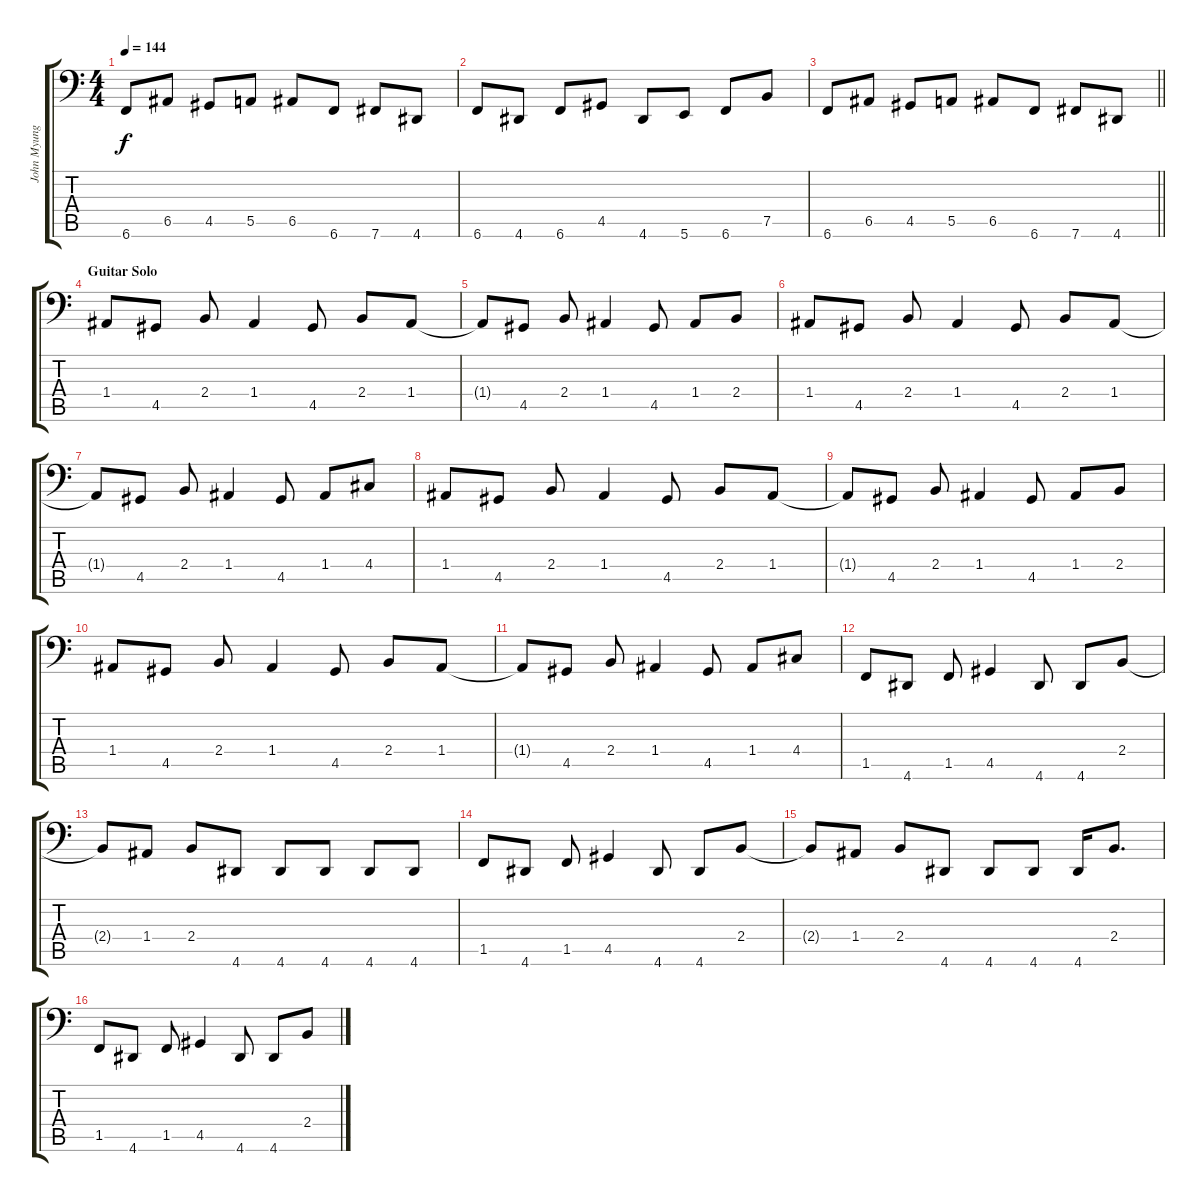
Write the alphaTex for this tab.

\track ("John Myung" "John Myung") {instrument electricbassfinger}
\staff {score tabs}
\tuning (C3 G2 D2 A1 E1 B0) {hide}
\ts (4 4)
\tempo 144
\clef f4
\ks c
6.6.8{dy f} 6.5.8 4.5.8 5.5.8 6.5.8 6.6.8 7.6.8 4.6.8 |
6.6.8 4.6.8 6.6.8 4.5.8 4.6.8 5.6.8 6.6.8 7.5.8 |
\barLineRight lightlight
6.6.8 6.5.8 4.5.8 5.5.8 6.5.8 6.6.8 7.6.8 4.6.8 |
\section ("" "Guitar Solo ")
1.4.8 4.5.8 2.4.8 1.4.4 4.5.8 2.4.8 1.4.8 |
1.4{t}.8 4.5.8 2.4.8 1.4.4 4.5.8 1.4.8 2.4.8 |
1.4.8 4.5.8 2.4.8 1.4.4 4.5.8 2.4.8 1.4.8 |
1.4{t}.8 4.5.8 2.4.8 1.4.4 4.5.8 1.4.8 4.4.8 |
1.4.8 4.5.8 2.4.8 1.4.4 4.5.8 2.4.8 1.4.8 |
1.4{t}.8 4.5.8 2.4.8 1.4.4 4.5.8 1.4.8 2.4.8 |
1.4.8 4.5.8 2.4.8 1.4.4 4.5.8 2.4.8 1.4.8 |
1.4{t}.8 4.5.8 2.4.8 1.4.4 4.5.8 1.4.8 4.4.8 |
1.5.8 4.6.8 1.5.8 4.5.4 4.6.8 4.6.8 2.4.8 |
2.4{t}.8 1.4.8 2.4.8 4.6.8 4.6.8 4.6.8 4.6.8 4.6.8 |
1.5.8 4.6.8 1.5.8 4.5.4 4.6.8 4.6.8 2.4.8 |
2.4{t}.8 1.4.8 2.4.8 4.6.8 4.6.8 4.6.8 4.6.16 2.4.8{d} |
1.5.8 4.6.8 1.5.8 4.5.4 4.6.8 4.6.8 2.4.8
